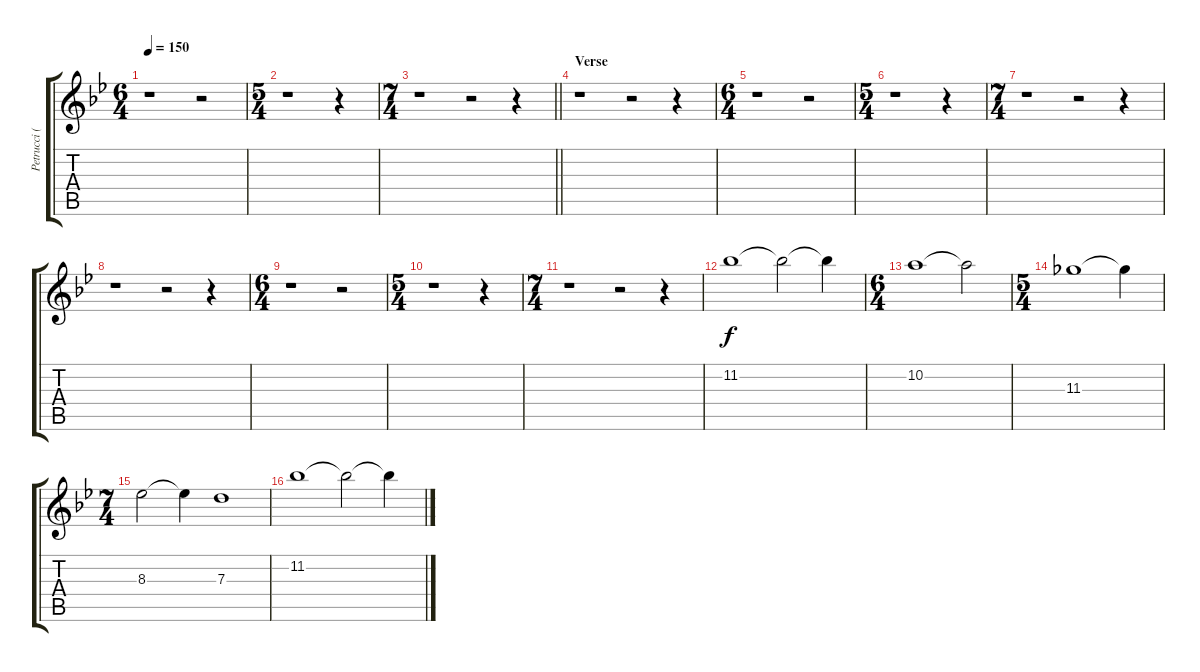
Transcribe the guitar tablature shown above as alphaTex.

\track ("Petrucci (guitar one)" "Petrucci (") {instrument distortionguitar}
\staff {score tabs}
\tuning (E4 B3 G3 D3 A2 E2) {hide}
\ts (6 4)
\tempo 150
\clef g2
\ks gminor
r.1{dy f} r.2 |
\ts (5 4)
r.1 r.4 |
\ts (7 4)
\barLineRight lightlight
r.1 r.2 r.4 |
\section ("" "Verse")
r.1 r.2 r.4 |
\ts (6 4)
r.1 r.2 |
\ts (5 4)
r.1 r.4 |
\ts (7 4)
r.1 r.2 r.4 |
r.1 r.2 r.4 |
\ts (6 4)
r.1 r.2 |
\ts (5 4)
r.1 r.4 |
\ts (7 4)
r.1 r.2 r.4 |
11.2.1{volume 10 instrument electricguitarjazz} 11.2{t}.2 11.2{t}.4 |
\ts (6 4)
10.2.1 10.2{t}.2 |
\ts (5 4)
11.3.1 11.3{t}.4 |
\ts (7 4)
8.3.2 8.3{t}.4 7.3.1 |
11.2.1 11.2{t}.2 11.2{t}.4
